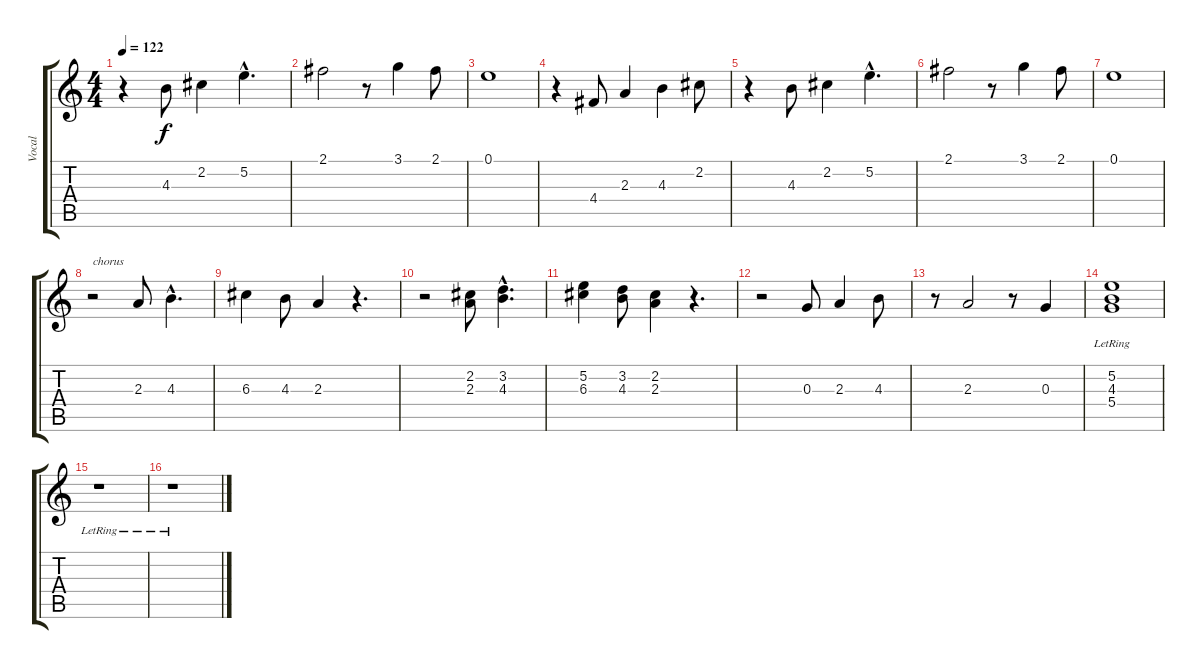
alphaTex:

\track ("Vocal" "Vocal") {instrument contrabass}
\staff {score tabs}
\tuning (E4 B3 G3 D3 A2 E2) {hide}
\ts (4 4)
\tempo 122
\clef g2
\ks c
r.4{dy f} 4.3.8 2.2.4 5.2{hac}.4{d} |
2.1.2 r.8 3.1.4 2.1.8 |
0.1.1 |
r.4 4.4.8 2.3.4 4.3.4 2.2.8 |
r.4 4.3.8 2.2.4 5.2{hac}.4{d} |
2.1.2 r.8 3.1.4 2.1.8 |
0.1.1 |
r.2{txt "chorus"} 2.3.8 4.3{hac}.4{d} |
6.3.4 4.3.8 2.3.4 r.4{d} |
r.2 (2.2 2.3).8 (3.2{hac} 4.3{hac}).4{d} |
(5.2 6.3).4 (3.2 4.3).8 (2.2 2.3).4 r.4{d} |
r.2 0.3.8 2.3.4 4.3.8 |
r.8 2.3.2 r.8 0.3.4 |
(5.2{lr} 4.3{lr} 5.4{lr}).1 |
r.1 |
r.1
